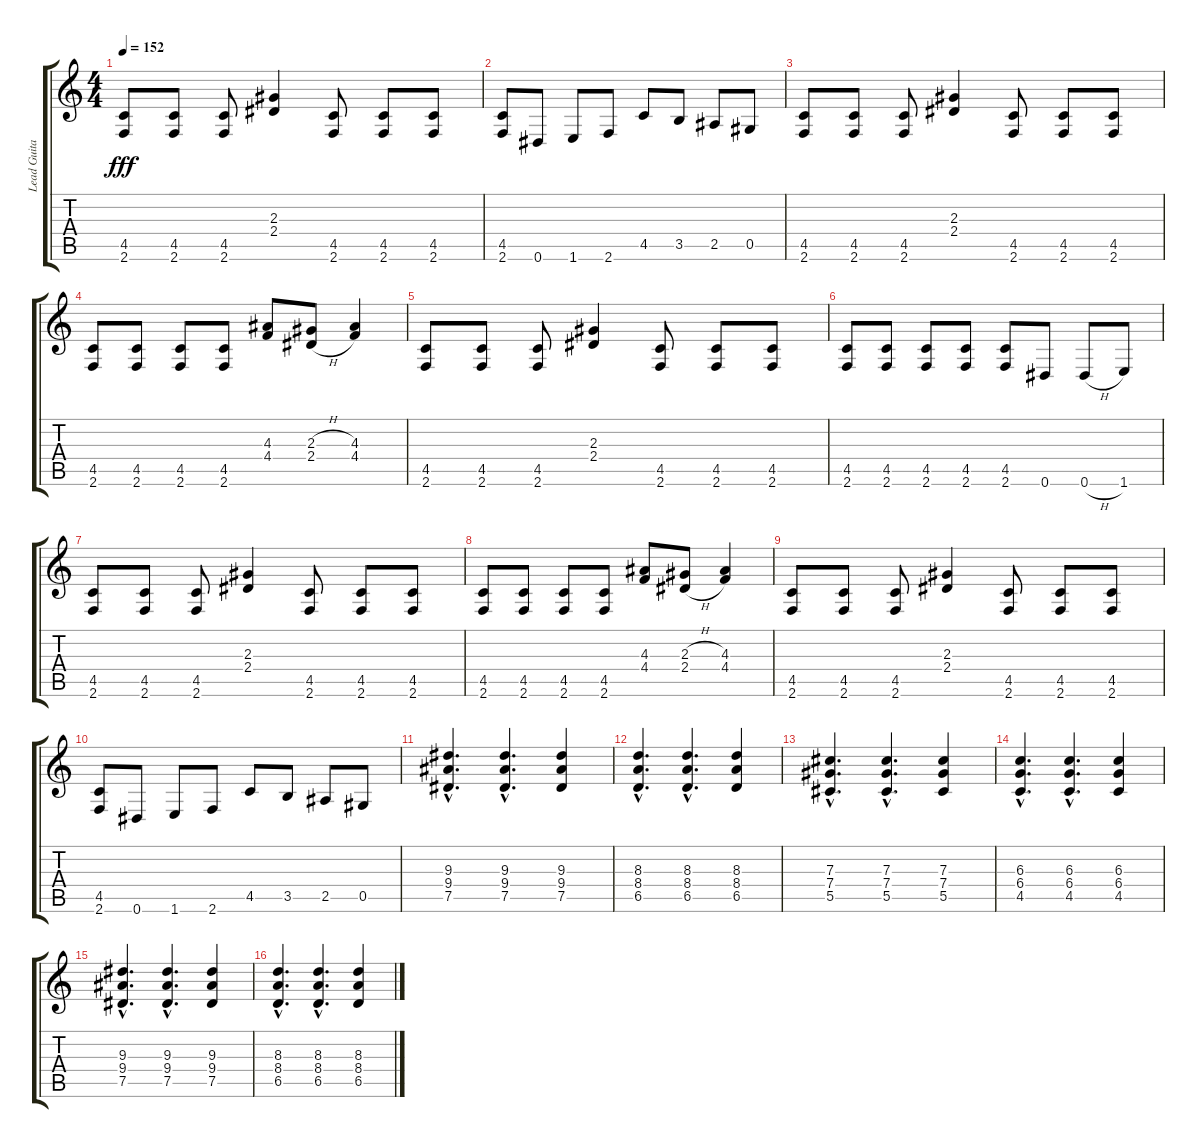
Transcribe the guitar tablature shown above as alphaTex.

\track ("Lead Guitar" "Lead Guita") {instrument overdrivenguitar}
\staff {score tabs}
\tuning (Eb4 Bb3 Gb3 Db3 Ab2 Eb2) {hide}
\ts (4 4)
\tempo 152
\clef g2
\ks c
(4.5 2.6).8{dy fff} (4.5 2.6).8 (4.5 2.6).8 (2.3 2.4).4 (4.5 2.6).8 (4.5 2.6).8 (4.5 2.6).8 |
(4.5 2.6).8 0.6.8 1.6.8 2.6.8 4.5.8 3.5.8 2.5.8 0.5.8 |
(4.5 2.6).8 (4.5 2.6).8 (4.5 2.6).8 (2.3 2.4).4 (4.5 2.6).8 (4.5 2.6).8 (4.5 2.6).8 |
(4.5 2.6).8 (4.5 2.6).8 (4.5 2.6).8 (4.5 2.6).8 (4.3 4.4).8 (2.3{h} 2.4{h}).8 (4.3 4.4).4 |
(4.5 2.6).8 (4.5 2.6).8 (4.5 2.6).8 (2.3 2.4).4 (4.5 2.6).8 (4.5 2.6).8 (4.5 2.6).8 |
(4.5 2.6).8 (4.5 2.6).8 (4.5 2.6).8 (4.5 2.6).8 (4.5 2.6).8 0.6.8 0.6{h}.8 1.6.8 |
(4.5 2.6).8 (4.5 2.6).8 (4.5 2.6).8 (2.3 2.4).4 (4.5 2.6).8 (4.5 2.6).8 (4.5 2.6).8 |
(4.5 2.6).8 (4.5 2.6).8 (4.5 2.6).8 (4.5 2.6).8 (4.3 4.4).8 (2.3{h} 2.4{h}).8 (4.3 4.4).4 |
(4.5 2.6).8 (4.5 2.6).8 (4.5 2.6).8 (2.3 2.4).4 (4.5 2.6).8 (4.5 2.6).8 (4.5 2.6).8 |
(4.5 2.6).8 0.6.8 1.6.8 2.6.8 4.5.8 3.5.8 2.5.8 0.5.8 |
(9.3{hac} 9.4{hac} 7.5{hac}).4{d} (9.3{hac} 9.4{hac} 7.5{hac}).4{d} (9.3 9.4 7.5).4 |
(8.3{hac} 8.4{hac} 6.5{hac}).4{d} (8.3{hac} 8.4{hac} 6.5{hac}).4{d} (8.3 8.4 6.5).4 |
(7.3{hac} 7.4{hac} 5.5{hac}).4{d} (7.3{hac} 7.4{hac} 5.5{hac}).4{d} (7.3 7.4 5.5).4 |
(6.3{hac} 6.4{hac} 4.5{hac}).4{d} (6.3{hac} 6.4{hac} 4.5{hac}).4{d} (6.3 6.4 4.5).4 |
(9.3{hac} 9.4{hac} 7.5{hac}).4{d} (9.3{hac} 9.4{hac} 7.5{hac}).4{d} (9.3 9.4 7.5).4 |
(8.3{hac} 8.4{hac} 6.5{hac}).4{d} (8.3{hac} 8.4{hac} 6.5{hac}).4{d} (8.3 8.4 6.5).4
